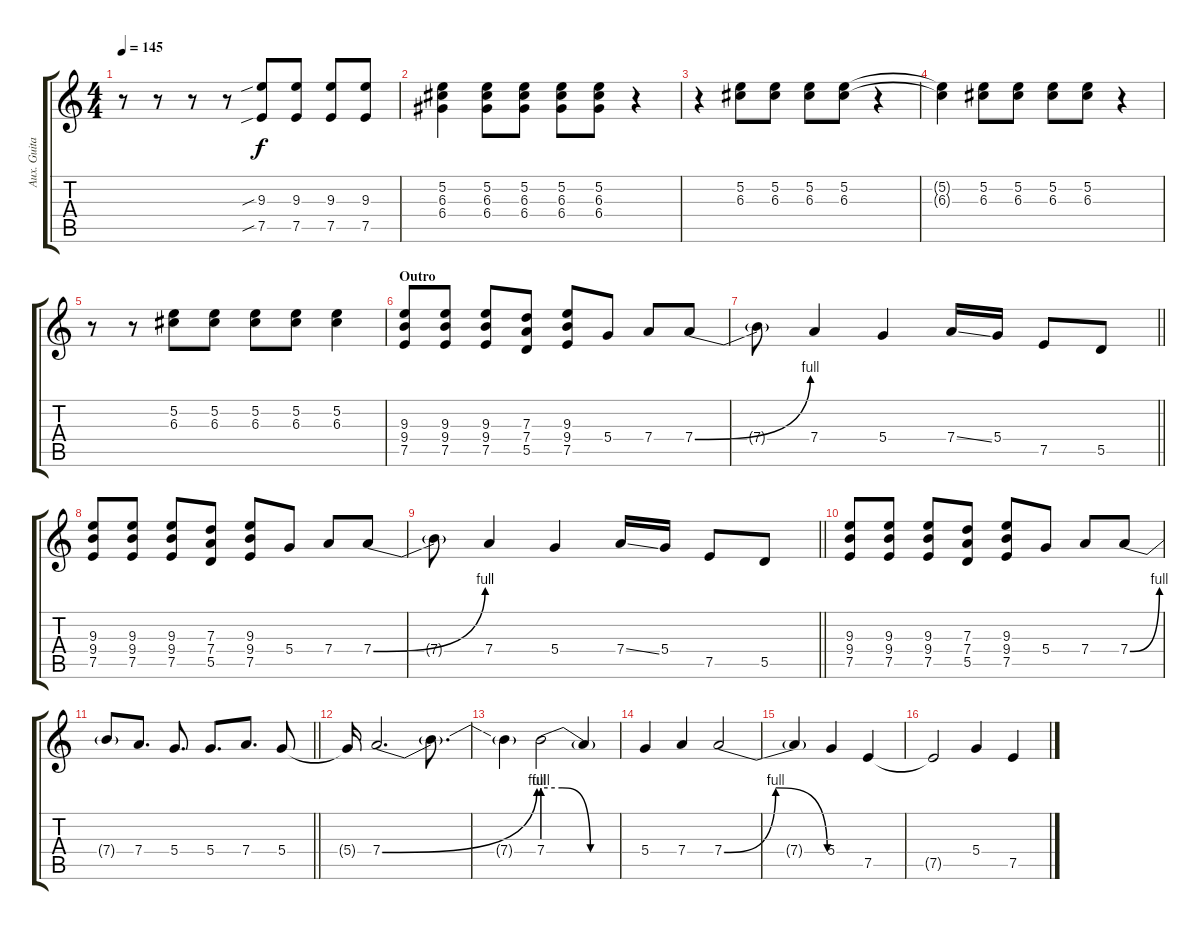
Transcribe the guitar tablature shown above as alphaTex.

\track ("Aux. Guitar" "Aux. Guita") {instrument distortionguitar}
\staff {score tabs}
\tuning (E4 B3 G3 D3 A2 E2) {hide}
\ts (4 4)
\tempo 145
\clef g2
\ks c
r.8{dy f} r.8 r.8 r.8 (9.3{sib} 7.5{sib}).8{volume 13} (9.3 7.5).8 (9.3 7.5).8 (9.3 7.5).8 |
(5.2 6.3 6.4).4{volume 9} (5.2 6.3 6.4).8 (5.2 6.3 6.4).8 (5.2 6.3 6.4).8 (5.2 6.3 6.4).8 r.4 |
r.4 (5.2 6.3).8 (5.2 6.3).8 (5.2 6.3).8 (5.2 6.3).8 r.4 |
(5.2{t} 6.3{t}).4 (5.2 6.3).8 (5.2 6.3).8 (5.2 6.3).8 (5.2 6.3).8 r.4 |
r.8 r.8 (5.2 6.3).8 (5.2 6.3).8 (5.2 6.3).8 (5.2 6.3).8 (5.2 6.3).4 |
\section ("" "Outro")
(9.3 9.4 7.5).8 (9.3 9.4 7.5).8 (9.3 9.4 7.5).8 (7.3 7.4 5.5).8 (9.3 9.4 7.5).8 5.4.8 7.4.8 7.4{be (bend 0 0 60 4)}.8 |
\barLineRight lightlight
7.4{t}.8 7.4.4 5.4.4 7.4{ss}.16 5.4.16 7.5.8 5.5.8 |
(9.3 9.4 7.5).8 (9.3 9.4 7.5).8 (9.3 9.4 7.5).8 (7.3 7.4 5.5).8 (9.3 9.4 7.5).8 5.4.8 7.4.8 7.4{be (bend 0 0 60 4)}.8 |
\barLineRight lightlight
7.4{t}.8 7.4.4 5.4.4 7.4{ss}.16 5.4.16 7.5.8 5.5.8 |
(9.3 9.4 7.5).8 (9.3 9.4 7.5).8 (9.3 9.4 7.5).8 (7.3 7.4 5.5).8 (9.3 9.4 7.5).8 5.4.8 7.4.8 7.4{be (bend 0 0 60 4)}.8 |
\barLineRight lightlight
7.4{t}.8 7.4.8{d} 5.4.8{d} 5.4.8{d} 7.4.8{d} 5.4.8 |
5.4{t}.16 7.4{be (bend 0 0 60 4)}.2{d} 7.4{t}.8{d} |
7.4{t}.4 7.4{be (custom 0 4 15 4 37 0 60 0)}.2 7.4{t}.4 |
5.4.4 7.4.4 7.4{be (bendrelease 0 0 15 4 40 4 60 0)}.2 |
7.4{t}.4 5.4.4 7.5.4 |
7.5{t}.2 5.4.4 7.5.4
